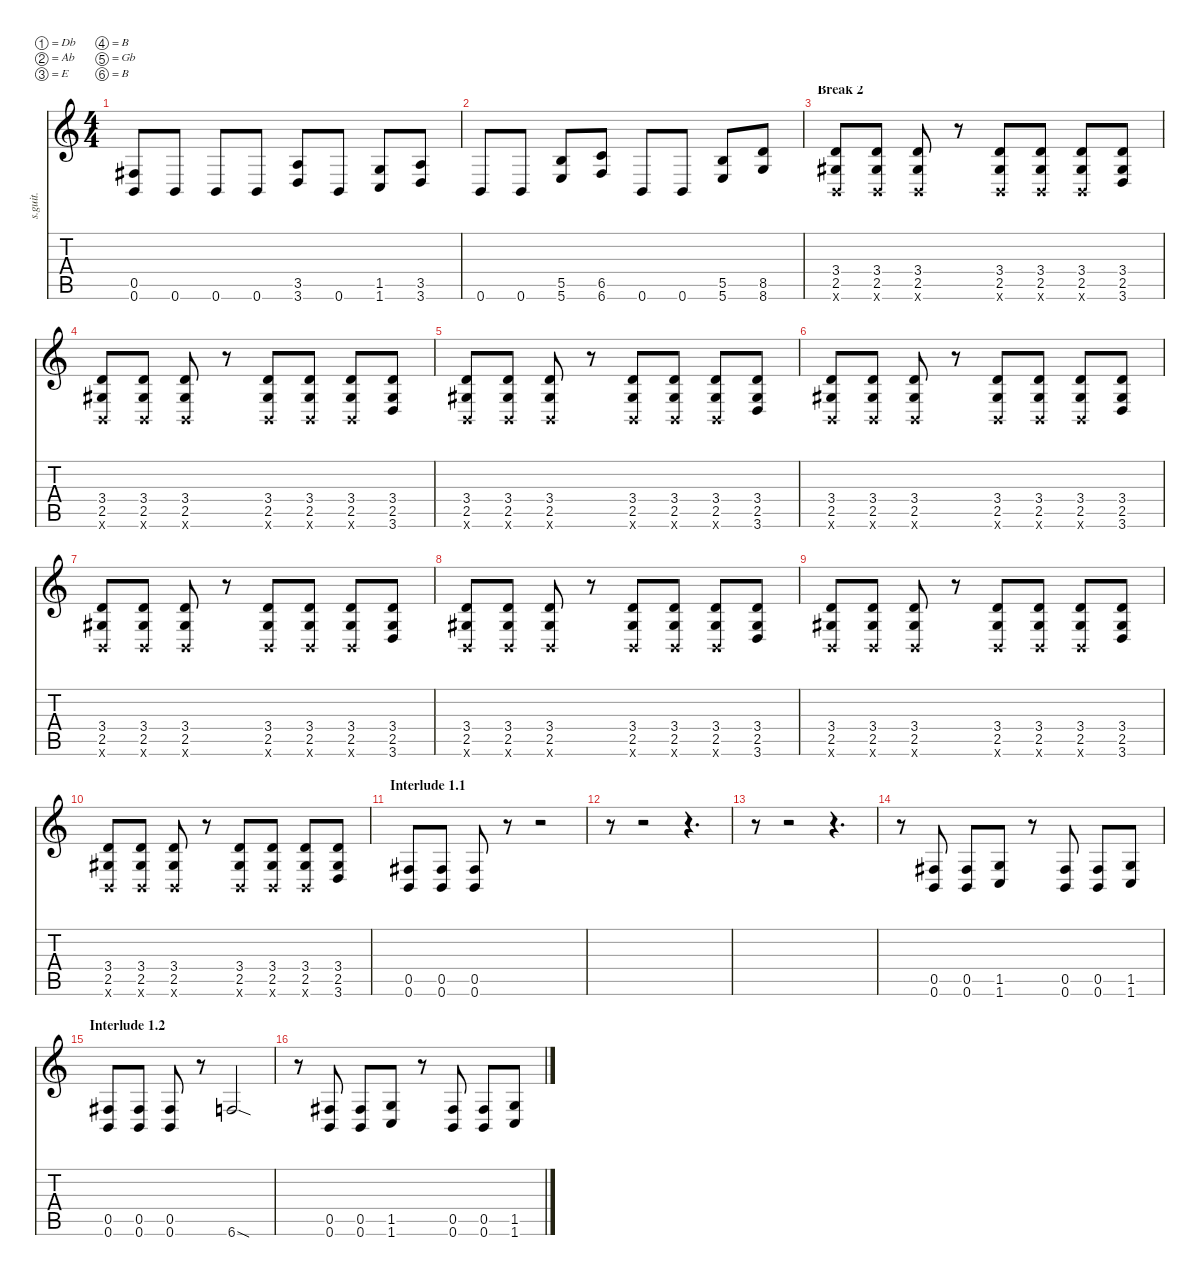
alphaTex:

\defaultSystemsLayout 4
\hideDynamics
\bracketExtendMode nobrackets
\track ("Josh Brainard" "s.guit.") {instrument distortionguitar}
\staff {score tabs}
\tuning (Db4 Ab3 E3 B2 Gb2 B1)
\ts (4 4)
\tempo (210 hide)
\clef g2
\ks c
(0.5{acc #} 0.6).8{lyrics (0 "") lyrics (1 "") lyrics (2 "") lyrics (3 "") lyrics (4 "") dy f} 0.6.8{lyrics (0 "") lyrics (1 "") lyrics (2 "") lyrics (3 "") lyrics (4 "")} 0.6.8{lyrics (0 "") lyrics (1 "") lyrics (2 "") lyrics (3 "") lyrics (4 "")} 0.6.8{lyrics (0 "") lyrics (1 "") lyrics (2 "") lyrics (3 "") lyrics (4 "")} (3.5 3.6).8{lyrics (0 "") lyrics (1 "") lyrics (2 "") lyrics (3 "") lyrics (4 "")} 0.6.8{lyrics (0 "") lyrics (1 "") lyrics (2 "") lyrics (3 "") lyrics (4 "")} (1.5 1.6).8{lyrics (0 "") lyrics (1 "") lyrics (2 "") lyrics (3 "") lyrics (4 "")} (3.5 3.6).8{lyrics (0 "") lyrics (1 "") lyrics (2 "") lyrics (3 "") lyrics (4 "")} |
0.6.8{lyrics (0 "") lyrics (1 "") lyrics (2 "") lyrics (3 "") lyrics (4 "")} 0.6.8{lyrics (0 "") lyrics (1 "") lyrics (2 "") lyrics (3 "") lyrics (4 "")} (5.5 5.6).8{lyrics (0 "") lyrics (1 "") lyrics (2 "") lyrics (3 "") lyrics (4 "")} (6.5 6.6).8{lyrics (0 "") lyrics (1 "") lyrics (2 "") lyrics (3 "") lyrics (4 "")} 0.6.8{lyrics (0 "") lyrics (1 "") lyrics (2 "") lyrics (3 "") lyrics (4 "")} 0.6.8{lyrics (0 "") lyrics (1 "") lyrics (2 "") lyrics (3 "") lyrics (4 "")} (5.5 5.6).8{lyrics (0 "") lyrics (1 "") lyrics (2 "") lyrics (3 "") lyrics (4 "")} (8.5 8.6).8{lyrics (0 "") lyrics (1 "") lyrics (2 "") lyrics (3 "") lyrics (4 "")} |
\section ("" "Break 2")
(3.4 2.5{acc #} 0.6{x}).8{lyrics (0 "") lyrics (1 "") lyrics (2 "") lyrics (3 "") lyrics (4 "")} (3.4 2.5{acc #} 0.6{x}).8{lyrics (0 "") lyrics (1 "") lyrics (2 "") lyrics (3 "") lyrics (4 "")} (3.4 2.5{acc #} 0.6{x}).8{lyrics (0 "") lyrics (1 "") lyrics (2 "") lyrics (3 "") lyrics (4 "")} r.8 (3.4 2.5{acc #} 0.6{x}).8{lyrics (0 "") lyrics (1 "") lyrics (2 "") lyrics (3 "") lyrics (4 "")} (3.4 2.5{acc #} 0.6{x}).8{lyrics (0 "") lyrics (1 "") lyrics (2 "") lyrics (3 "") lyrics (4 "")} (3.4 2.5{acc #} 0.6{x}).8{lyrics (0 "") lyrics (1 "") lyrics (2 "") lyrics (3 "") lyrics (4 "")} (3.4 2.5{acc #} 3.6).8{lyrics (0 "") lyrics (1 "") lyrics (2 "") lyrics (3 "") lyrics (4 "")} |
(3.4 2.5{acc #} 0.6{x}).8{lyrics (0 "") lyrics (1 "") lyrics (2 "") lyrics (3 "") lyrics (4 "")} (3.4 2.5{acc #} 0.6{x}).8{lyrics (0 "") lyrics (1 "") lyrics (2 "") lyrics (3 "") lyrics (4 "")} (3.4 2.5{acc #} 0.6{x}).8{lyrics (0 "") lyrics (1 "") lyrics (2 "") lyrics (3 "") lyrics (4 "")} r.8 (3.4 2.5{acc #} 0.6{x}).8{lyrics (0 "") lyrics (1 "") lyrics (2 "") lyrics (3 "") lyrics (4 "")} (3.4 2.5{acc #} 0.6{x}).8{lyrics (0 "") lyrics (1 "") lyrics (2 "") lyrics (3 "") lyrics (4 "")} (3.4 2.5{acc #} 0.6{x}).8{lyrics (0 "") lyrics (1 "") lyrics (2 "") lyrics (3 "") lyrics (4 "")} (3.4 2.5{acc #} 3.6).8{lyrics (0 "") lyrics (1 "") lyrics (2 "") lyrics (3 "") lyrics (4 "")} |
(3.4 2.5{acc #} 0.6{x}).8{lyrics (0 "") lyrics (1 "") lyrics (2 "") lyrics (3 "") lyrics (4 "")} (3.4 2.5{acc #} 0.6{x}).8{lyrics (0 "") lyrics (1 "") lyrics (2 "") lyrics (3 "") lyrics (4 "")} (3.4 2.5{acc #} 0.6{x}).8{lyrics (0 "") lyrics (1 "") lyrics (2 "") lyrics (3 "") lyrics (4 "")} r.8 (3.4 2.5{acc #} 0.6{x}).8{lyrics (0 "") lyrics (1 "") lyrics (2 "") lyrics (3 "") lyrics (4 "")} (3.4 2.5{acc #} 0.6{x}).8{lyrics (0 "") lyrics (1 "") lyrics (2 "") lyrics (3 "") lyrics (4 "")} (3.4 2.5{acc #} 0.6{x}).8{lyrics (0 "") lyrics (1 "") lyrics (2 "") lyrics (3 "") lyrics (4 "")} (3.4 2.5{acc #} 3.6).8{lyrics (0 "") lyrics (1 "") lyrics (2 "") lyrics (3 "") lyrics (4 "")} |
(3.4 2.5{acc #} 0.6{x}).8{lyrics (0 "") lyrics (1 "") lyrics (2 "") lyrics (3 "") lyrics (4 "")} (3.4 2.5{acc #} 0.6{x}).8{lyrics (0 "") lyrics (1 "") lyrics (2 "") lyrics (3 "") lyrics (4 "")} (3.4 2.5{acc #} 0.6{x}).8{lyrics (0 "") lyrics (1 "") lyrics (2 "") lyrics (3 "") lyrics (4 "")} r.8 (3.4 2.5{acc #} 0.6{x}).8{lyrics (0 "") lyrics (1 "") lyrics (2 "") lyrics (3 "") lyrics (4 "")} (3.4 2.5{acc #} 0.6{x}).8{lyrics (0 "") lyrics (1 "") lyrics (2 "") lyrics (3 "") lyrics (4 "")} (3.4 2.5{acc #} 0.6{x}).8{lyrics (0 "") lyrics (1 "") lyrics (2 "") lyrics (3 "") lyrics (4 "")} (3.4 2.5{acc #} 3.6).8{lyrics (0 "") lyrics (1 "") lyrics (2 "") lyrics (3 "") lyrics (4 "")} |
(3.4 2.5{acc #} 0.6{x}).8{lyrics (0 "") lyrics (1 "") lyrics (2 "") lyrics (3 "") lyrics (4 "")} (3.4 2.5{acc #} 0.6{x}).8{lyrics (0 "") lyrics (1 "") lyrics (2 "") lyrics (3 "") lyrics (4 "")} (3.4 2.5{acc #} 0.6{x}).8{lyrics (0 "") lyrics (1 "") lyrics (2 "") lyrics (3 "") lyrics (4 "")} r.8 (3.4 2.5{acc #} 0.6{x}).8{lyrics (0 "") lyrics (1 "") lyrics (2 "") lyrics (3 "") lyrics (4 "")} (3.4 2.5{acc #} 0.6{x}).8{lyrics (0 "") lyrics (1 "") lyrics (2 "") lyrics (3 "") lyrics (4 "")} (3.4 2.5{acc #} 0.6{x}).8{lyrics (0 "") lyrics (1 "") lyrics (2 "") lyrics (3 "") lyrics (4 "")} (3.4 2.5{acc #} 3.6).8{lyrics (0 "") lyrics (1 "") lyrics (2 "") lyrics (3 "") lyrics (4 "")} |
(3.4 2.5{acc #} 0.6{x}).8{lyrics (0 "") lyrics (1 "") lyrics (2 "") lyrics (3 "") lyrics (4 "")} (3.4 2.5{acc #} 0.6{x}).8{lyrics (0 "") lyrics (1 "") lyrics (2 "") lyrics (3 "") lyrics (4 "")} (3.4 2.5{acc #} 0.6{x}).8{lyrics (0 "") lyrics (1 "") lyrics (2 "") lyrics (3 "") lyrics (4 "")} r.8 (3.4 2.5{acc #} 0.6{x}).8{lyrics (0 "") lyrics (1 "") lyrics (2 "") lyrics (3 "") lyrics (4 "")} (3.4 2.5{acc #} 0.6{x}).8{lyrics (0 "") lyrics (1 "") lyrics (2 "") lyrics (3 "") lyrics (4 "")} (3.4 2.5{acc #} 0.6{x}).8{lyrics (0 "") lyrics (1 "") lyrics (2 "") lyrics (3 "") lyrics (4 "")} (3.4 2.5{acc #} 3.6).8{lyrics (0 "") lyrics (1 "") lyrics (2 "") lyrics (3 "") lyrics (4 "")} |
(3.4 2.5{acc #} 0.6{x}).8{lyrics (0 "") lyrics (1 "") lyrics (2 "") lyrics (3 "") lyrics (4 "")} (3.4 2.5{acc #} 0.6{x}).8{lyrics (0 "") lyrics (1 "") lyrics (2 "") lyrics (3 "") lyrics (4 "")} (3.4 2.5{acc #} 0.6{x}).8{lyrics (0 "") lyrics (1 "") lyrics (2 "") lyrics (3 "") lyrics (4 "")} r.8 (3.4 2.5{acc #} 0.6{x}).8{lyrics (0 "") lyrics (1 "") lyrics (2 "") lyrics (3 "") lyrics (4 "")} (3.4 2.5{acc #} 0.6{x}).8{lyrics (0 "") lyrics (1 "") lyrics (2 "") lyrics (3 "") lyrics (4 "")} (3.4 2.5{acc #} 0.6{x}).8{lyrics (0 "") lyrics (1 "") lyrics (2 "") lyrics (3 "") lyrics (4 "")} (3.4 2.5{acc #} 3.6).8{lyrics (0 "") lyrics (1 "") lyrics (2 "") lyrics (3 "") lyrics (4 "")} |
(3.4 2.5{acc #} 0.6{x}).8{lyrics (0 "") lyrics (1 "") lyrics (2 "") lyrics (3 "") lyrics (4 "")} (3.4 2.5{acc #} 0.6{x}).8{lyrics (0 "") lyrics (1 "") lyrics (2 "") lyrics (3 "") lyrics (4 "")} (3.4 2.5{acc #} 0.6{x}).8{lyrics (0 "") lyrics (1 "") lyrics (2 "") lyrics (3 "") lyrics (4 "")} r.8 (3.4 2.5{acc #} 0.6{x}).8{lyrics (0 "") lyrics (1 "") lyrics (2 "") lyrics (3 "") lyrics (4 "")} (3.4 2.5{acc #} 0.6{x}).8{lyrics (0 "") lyrics (1 "") lyrics (2 "") lyrics (3 "") lyrics (4 "")} (3.4 2.5{acc #} 0.6{x}).8{lyrics (0 "") lyrics (1 "") lyrics (2 "") lyrics (3 "") lyrics (4 "")} (3.4 2.5{acc #} 3.6).8{lyrics (0 "") lyrics (1 "") lyrics (2 "") lyrics (3 "") lyrics (4 "")} |
\section ("" "Interlude 1.1")
\tempo (200 hide)
(0.5{acc #} 0.6).8{lyrics (0 "") lyrics (1 "") lyrics (2 "") lyrics (3 "") lyrics (4 "")} (0.5{acc #} 0.6).8{lyrics (0 "") lyrics (1 "") lyrics (2 "") lyrics (3 "") lyrics (4 "")} (0.5{acc #} 0.6).8{lyrics (0 "") lyrics (1 "") lyrics (2 "") lyrics (3 "") lyrics (4 "")} r.8 r.2 |
r.8 r.2 r.4{d} |
r.8 r.2 r.4{d} |
r.8 (0.5{acc #} 0.6).8{lyrics (0 "") lyrics (1 "") lyrics (2 "") lyrics (3 "") lyrics (4 "")} (0.5{acc #} 0.6).8{lyrics (0 "") lyrics (1 "") lyrics (2 "") lyrics (3 "") lyrics (4 "")} (1.5 1.6).8{lyrics (0 "") lyrics (1 "") lyrics (2 "") lyrics (3 "") lyrics (4 "")} r.8 (0.5{acc #} 0.6).8{lyrics (0 "") lyrics (1 "") lyrics (2 "") lyrics (3 "") lyrics (4 "")} (0.5{acc #} 0.6).8{lyrics (0 "") lyrics (1 "") lyrics (2 "") lyrics (3 "") lyrics (4 "")} (1.5 1.6).8{lyrics (0 "") lyrics (1 "") lyrics (2 "") lyrics (3 "") lyrics (4 "")} |
\section ("" "Interlude 1.2")
(0.5{acc #} 0.6).8{lyrics (0 "") lyrics (1 "") lyrics (2 "") lyrics (3 "") lyrics (4 "")} (0.5{acc #} 0.6).8{lyrics (0 "") lyrics (1 "") lyrics (2 "") lyrics (3 "") lyrics (4 "")} (0.5{acc #} 0.6).8{lyrics (0 "") lyrics (1 "") lyrics (2 "") lyrics (3 "") lyrics (4 "")} r.8 6.6{sod}.2{lyrics (0 "") lyrics (1 "") lyrics (2 "") lyrics (3 "") lyrics (4 "")} |
r.8 (0.5{acc #} 0.6).8{lyrics (0 "") lyrics (1 "") lyrics (2 "") lyrics (3 "") lyrics (4 "")} (0.5{acc #} 0.6).8{lyrics (0 "") lyrics (1 "") lyrics (2 "") lyrics (3 "") lyrics (4 "")} (1.5 1.6).8{lyrics (0 "") lyrics (1 "") lyrics (2 "") lyrics (3 "") lyrics (4 "")} r.8 (0.5{acc #} 0.6).8{lyrics (0 "") lyrics (1 "") lyrics (2 "") lyrics (3 "") lyrics (4 "")} (0.5{acc #} 0.6).8{lyrics (0 "") lyrics (1 "") lyrics (2 "") lyrics (3 "") lyrics (4 "")} (1.5 1.6).8{lyrics (0 "") lyrics (1 "") lyrics (2 "") lyrics (3 "") lyrics (4 "")}
